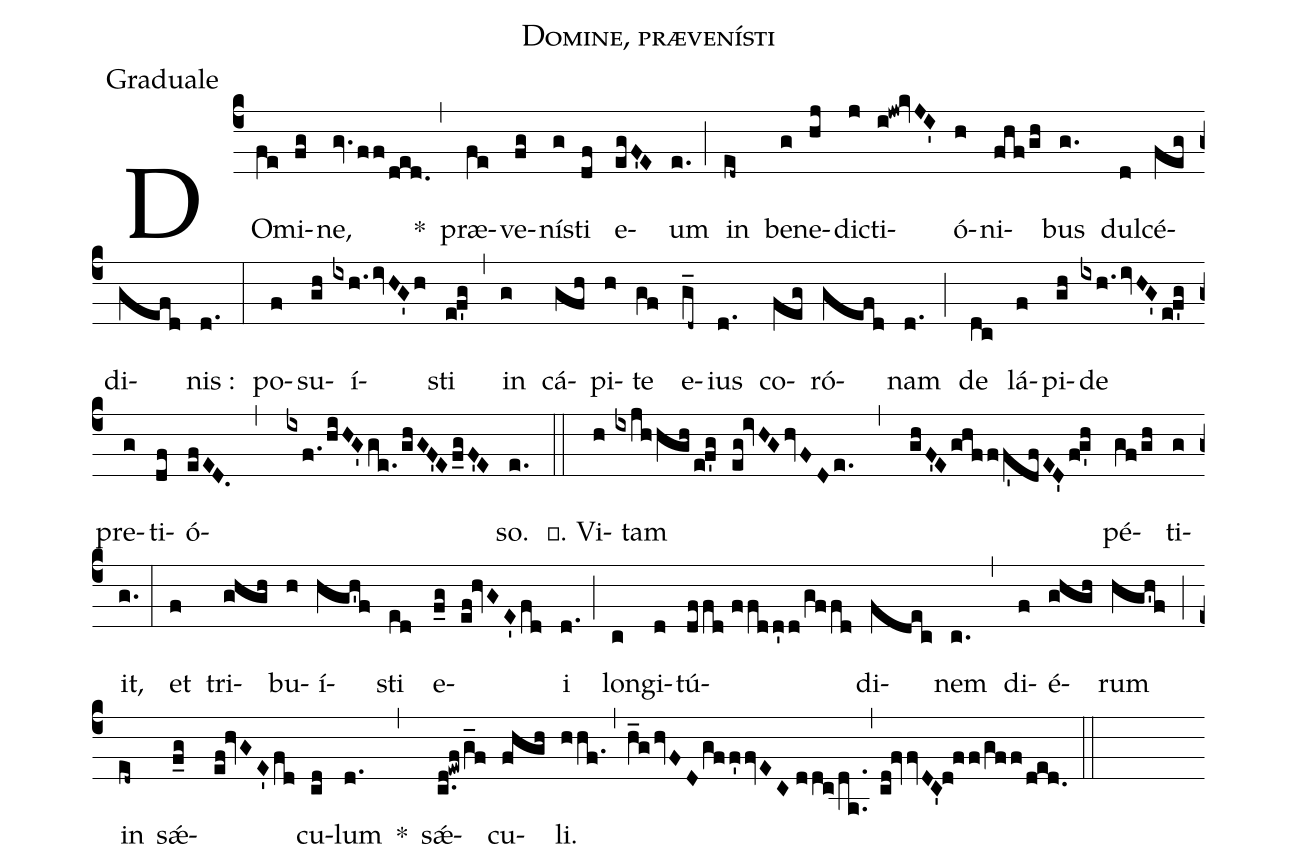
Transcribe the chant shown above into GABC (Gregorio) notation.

name:Domine, prævenísti;
office-part:Graduale;
%%
(c4) DO(fe)mi(fg)ne,(gv.ff/ded.) *(,)
præ(fe)ve(fg)ní(g)sti(df) e(egF'E)um(e.) (;)
in(ed~) be(g)ne(hj)di(j)cti(i!jw!kvJI')ó(h)ni(fhf/gh)bus(g.) dul(d)cé(feg)di(gefd)nis :(d.) (:)
po(f)su(gh)í(ixh.ivHG'h)sti(e!f'g) (,)
in(g) cá(gfh)pi(h)te(gf) e(g_d~)ius(d.) co(feg)ró(gefd)nam(d.) (;)
de(dc) lá(f)pi(gh)de(ixh.ivHG'e!f'g) pre(g)ti(df)ó(efED.,ixf./hiHG'ge./ghGF'Ef_gF'E)so.(e.) (::)

℣. Vi(h)tam(ixjhhgh/e!f'g eg!ivHGhvFDe.,ghF'Eghff/f'dfED'f!g'h) pé(gf/gh)ti(g)it,(g.) (:)
et(f) tri(ghgh)bu(h)í(hgh'f)sti(ed) e(f_g ef!hvGE'fd)i(d.) (;)
lon(c)gi(d)tú(dffd//ffdd'd/gffd)di(fdec)nem(c.) (,)
di(f)é(ghgh)rum(hgh'f) (;)
in(ed~) sǽ(f_g  ef!hvGE'fd)cu(cd)lum(d.) *(,)
sǽ(c.d!ewf/g_f)cu(fhgh)li.(hhf.,h_ghvFDgff'fvEC//ddc/da..,cd!fvvDC'/<nlba>d!ff!/gff!/ded.</nlba>) (::)
